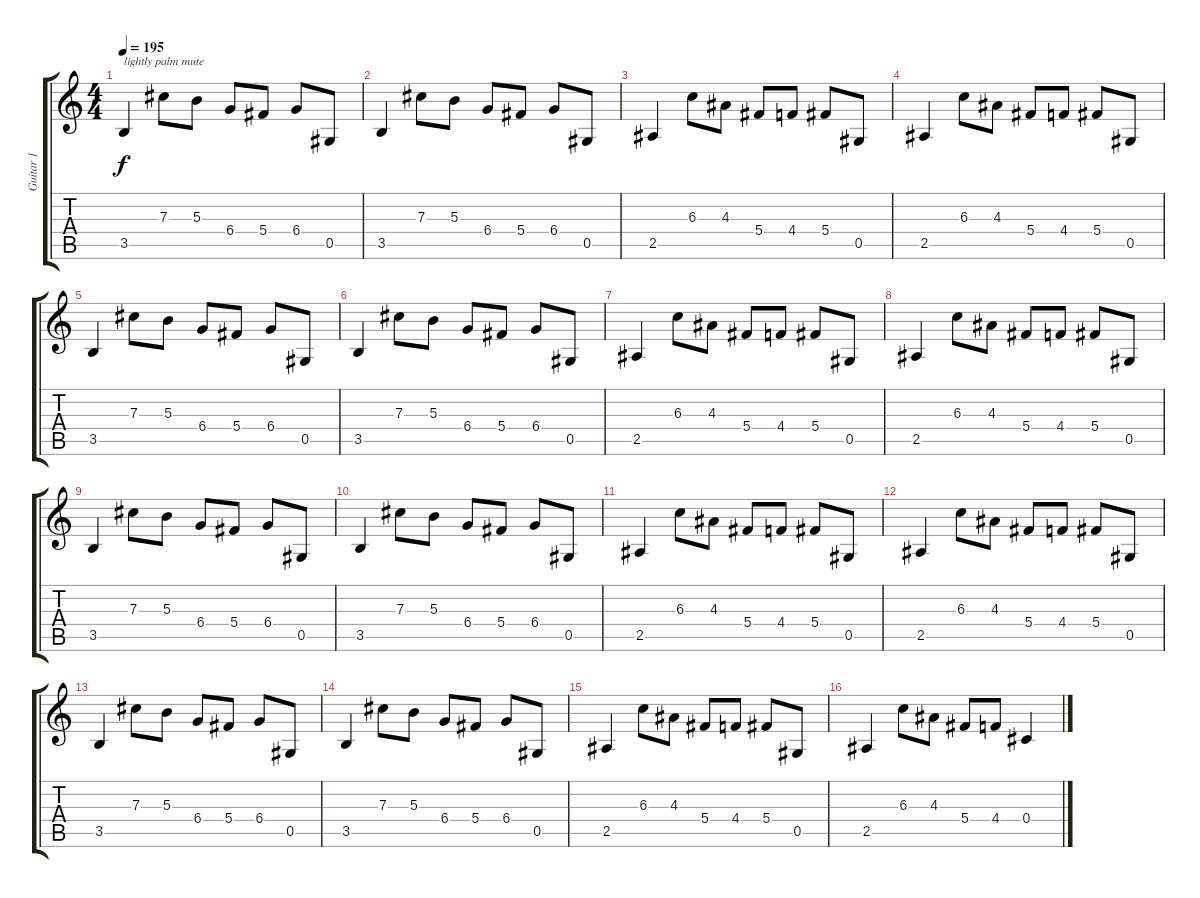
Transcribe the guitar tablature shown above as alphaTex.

\track ("Guitar 1" "Guitar 1") {instrument overdrivenguitar}
\staff {score tabs}
\tuning (Eb4 Bb3 Gb3 Db3 Ab2 Db2) {hide}
\ts (4 4)
\tempo 195
\clef g2
\ks c
3.5.4{txt "lightly palm mute" dy f instrument overdrivenguitar} 7.3.8 5.3.8 6.4.8 5.4.8 6.4.8 0.5.8 |
3.5.4 7.3.8 5.3.8 6.4.8 5.4.8 6.4.8 0.5.8 |
2.5.4 6.3.8 4.3.8 5.4.8 4.4.8 5.4.8 0.5.8 |
2.5.4 6.3.8 4.3.8 5.4.8 4.4.8 5.4.8 0.5.8 |
3.5.4 7.3.8 5.3.8 6.4.8 5.4.8 6.4.8 0.5.8 |
3.5.4 7.3.8 5.3.8 6.4.8 5.4.8 6.4.8 0.5.8 |
2.5.4 6.3.8 4.3.8 5.4.8 4.4.8 5.4.8 0.5.8 |
2.5.4 6.3.8 4.3.8 5.4.8 4.4.8 5.4.8 0.5.8 |
3.5.4 7.3.8 5.3.8 6.4.8 5.4.8 6.4.8 0.5.8 |
3.5.4 7.3.8 5.3.8 6.4.8 5.4.8 6.4.8 0.5.8 |
2.5.4 6.3.8 4.3.8 5.4.8 4.4.8 5.4.8 0.5.8 |
2.5.4 6.3.8 4.3.8 5.4.8 4.4.8 5.4.8 0.5.8 |
3.5.4 7.3.8 5.3.8 6.4.8 5.4.8 6.4.8 0.5.8 |
3.5.4 7.3.8 5.3.8 6.4.8 5.4.8 6.4.8 0.5.8 |
2.5.4 6.3.8 4.3.8 5.4.8 4.4.8 5.4.8 0.5.8 |
2.5.4 6.3.8 4.3.8 5.4.8 4.4.8 0.4.4
